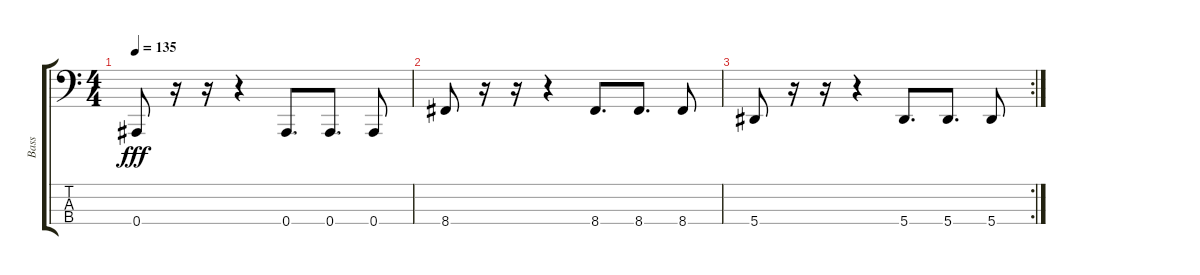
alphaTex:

\track ("Bass" "Bass") {instrument electricbasspick}
\staff {score tabs}
\tuning (Eb2 Bb1 F1 Bb0) {hide}
\ts (4 4)
\tempo 135
\clef f4
\ks c
0.4.8{dy fff} r.16 r.16 r.4 0.4.8{d} 0.4.8{d} 0.4.8 |
8.4.8 r.16 r.16 r.4 8.4.8{d} 8.4.8{d} 8.4.8 |
\rc 2
5.4.8 r.16 r.16 r.4 5.4.8{d} 5.4.8{d} 5.4.8
